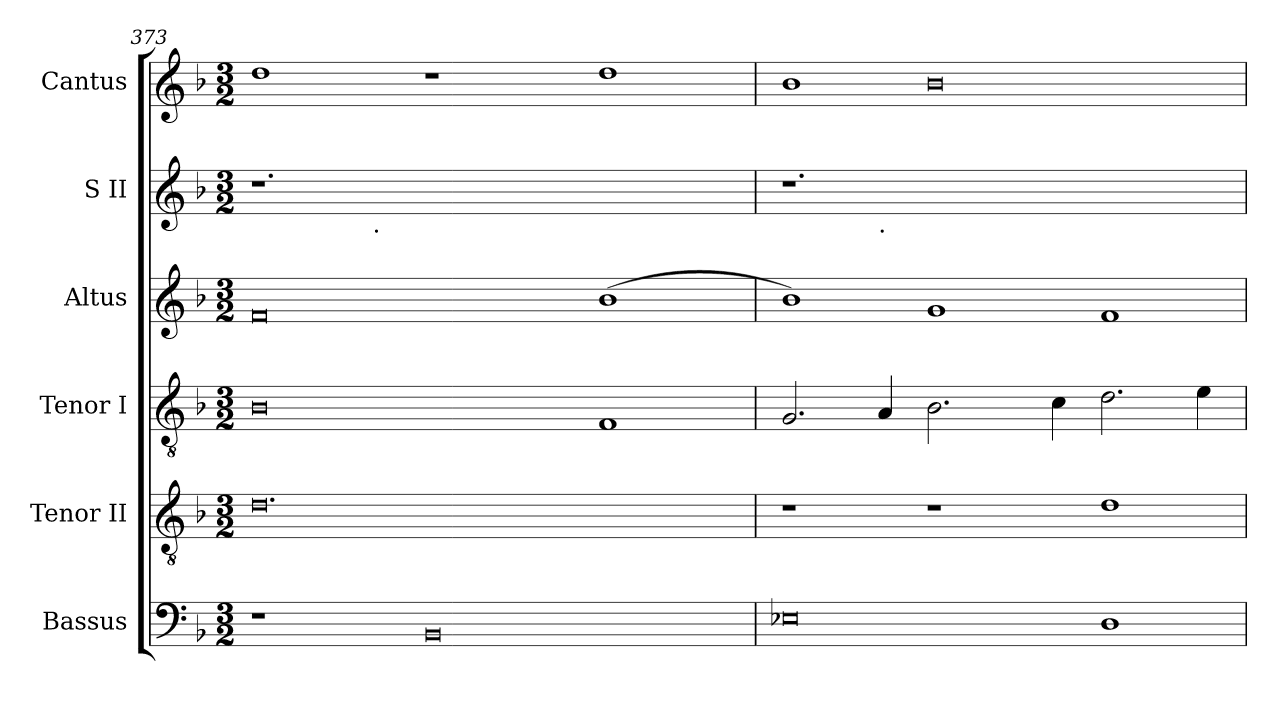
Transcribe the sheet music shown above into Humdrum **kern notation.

**kern	**kern	**kern	**kern	**kern	**kern
*part6	*part5	*part4	*part3	*part2	*part1
*staff6	*staff5	*staff4	*staff3	*staff2	*staff1
*I"Bassus	*I"Tenor II	*I"Tenor I	*I"Altus	*I"S II	*I"Cantus
*I'B	*I'T II	*I'T I	*I'A	*	*
!!LO:LB:g=z
*clefF4	*clefGv2	*clefGv2	*clefG2	*clefG2	*clefG2
*k[b-]	*k[b-]	*k[b-]	*k[b-]	*k[b-]	*k[b-]
*F:	*F:	*F:	*F:	*F:	*F:
*M3/2	*M3/2	*M3/2	*M3/2	*M3/2	*M3/2
=373	=373	=373	=373	=373	=373
*	*	*	*	*^	*
1r	0.d	0B-	0f	1.r	2ryy	1dd
.	.	.	.	.	8..ryy	.
!	!	!	!	!	!LO:TX:b:t=.	!
.	.	.	.	.	1ryy	.
0BB-	.	.	.	.	.	1r
.	.	.	.	1.ryy	.	.
.	.	.	.	.	1ryy	.
.	.	1F	(>1b-	.	.	1dd
.	.	.	.	.	4ryy	.
.	.	.	.	.	32ryy	.
=374	=374	=374	=374	=374	=374	=374
0E-X	1r	2.G/	1b-)	1.r	2.ryy	1b-
!	!	!	!	!	!LO:TX:b:t=.	!
.	.	4A/	.	.	1ryy	.
.	1r	2.B-\	1g	.	.	0b-
.	.	.	.	1.ryy	.	.
.	.	4c\	.	.	1ryy	.
1D	1d	2.d\	1f	.	.	.
.	.	4e\	.	.	4ryy	.
*	*	*	*	*v	*v	*
=	=	=	=	=	=
*-	*-	*-	*-	*-	*-
